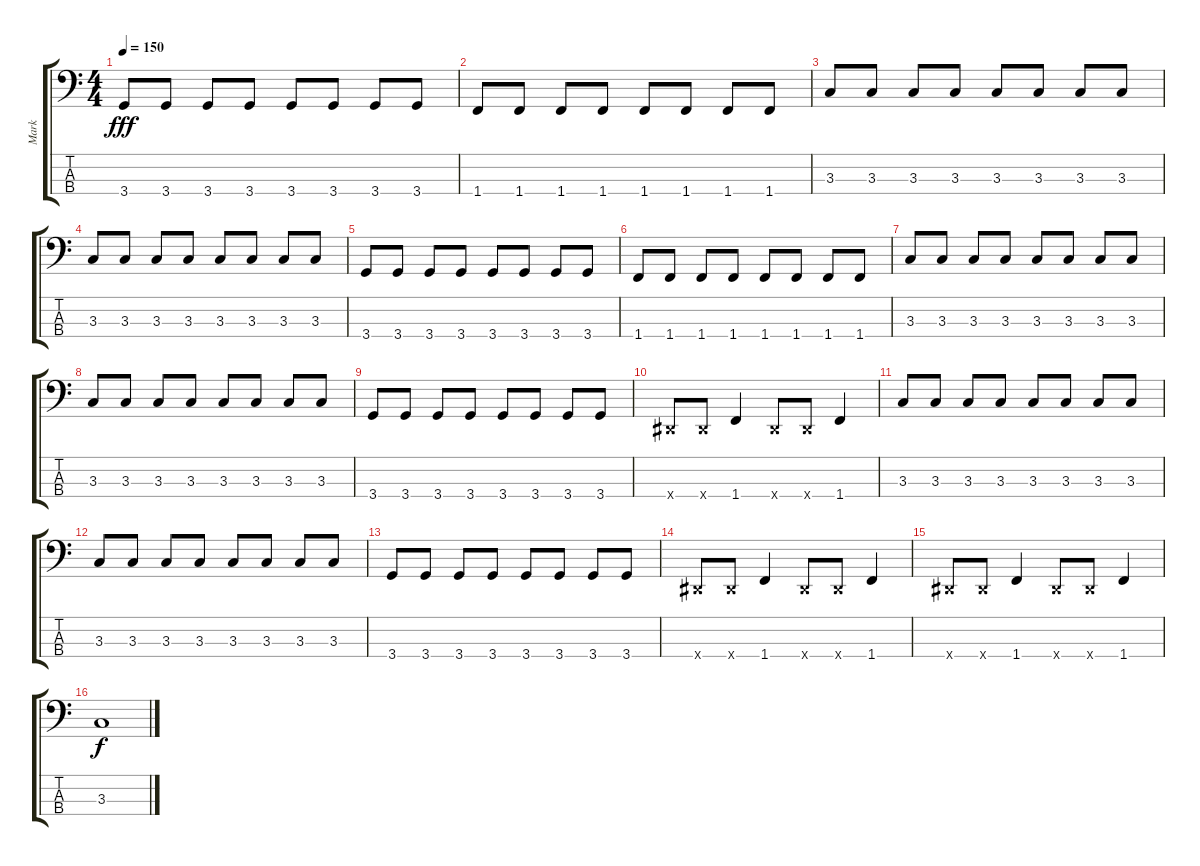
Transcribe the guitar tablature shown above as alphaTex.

\track ("Mark" "Mark") {instrument electricbassfinger}
\staff {score tabs}
\tuning (G2 D2 A1 E1) {hide}
\ts (4 4)
\tempo 150
\clef f4
\ks c
3.4.8{dy fff} 3.4.8 3.4.8 3.4.8 3.4.8 3.4.8 3.4.8 3.4.8 |
1.4.8 1.4.8 1.4.8 1.4.8 1.4.8 1.4.8 1.4.8 1.4.8 |
3.3.8 3.3.8 3.3.8 3.3.8 3.3.8 3.3.8 3.3.8 3.3.8 |
3.3.8 3.3.8 3.3.8 3.3.8 3.3.8 3.3.8 3.3.8 3.3.8 |
3.4.8 3.4.8 3.4.8 3.4.8 3.4.8 3.4.8 3.4.8 3.4.8 |
1.4.8 1.4.8 1.4.8 1.4.8 1.4.8 1.4.8 1.4.8 1.4.8 |
3.3.8 3.3.8 3.3.8 3.3.8 3.3.8 3.3.8 3.3.8 3.3.8 |
3.3.8 3.3.8 3.3.8 3.3.8 3.3.8 3.3.8 3.3.8 3.3.8 |
3.4.8 3.4.8 3.4.8 3.4.8 3.4.8 3.4.8 3.4.8 3.4.8 |
-1.4{x}.8 -1.4{x}.8 1.4.4 -1.4{x}.8 -1.4{x}.8 1.4.4 |
3.3.8 3.3.8 3.3.8 3.3.8 3.3.8 3.3.8 3.3.8 3.3.8 |
3.3.8 3.3.8 3.3.8 3.3.8 3.3.8 3.3.8 3.3.8 3.3.8 |
3.4.8 3.4.8 3.4.8 3.4.8 3.4.8 3.4.8 3.4.8 3.4.8 |
-1.4{x}.8 -1.4{x}.8 1.4.4 -1.4{x}.8 -1.4{x}.8 1.4.4 |
-1.4{x}.8 -1.4{x}.8 1.4.4 -1.4{x}.8 -1.4{x}.8 1.4.4 |
3.3.1{dy f}
